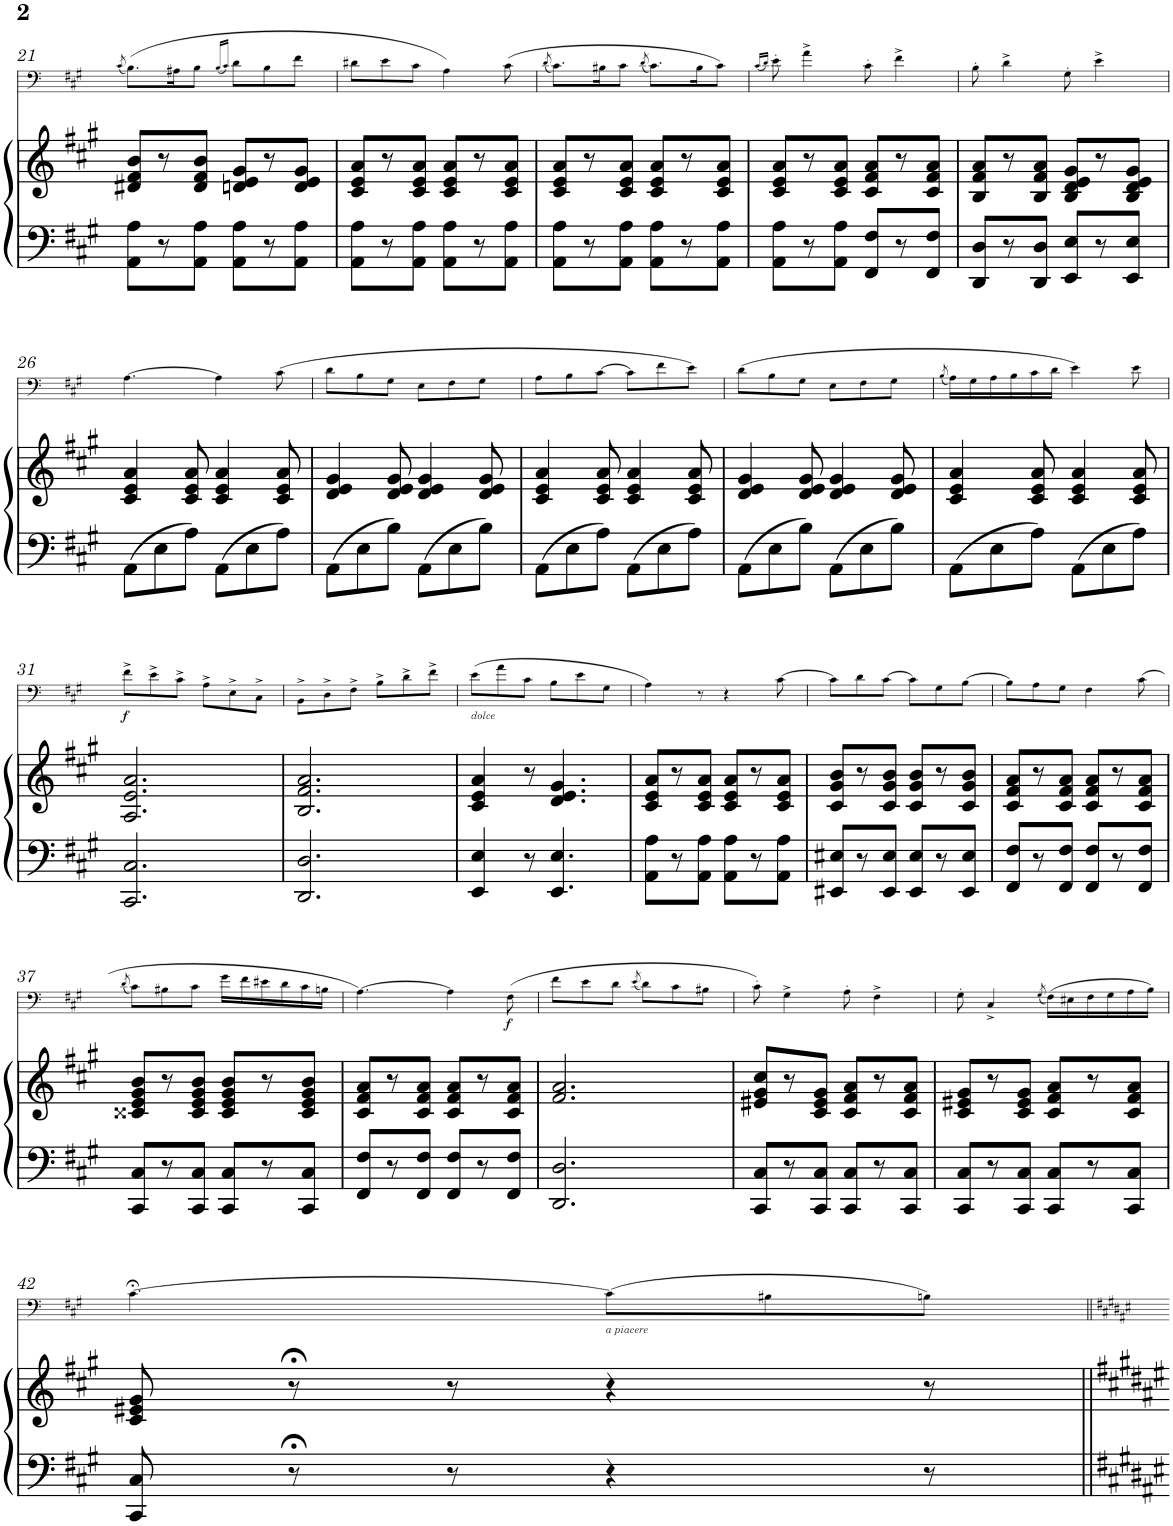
**kern	**kern	**kern	**dynam
*part2	*part2	*part1	*part1
*staff3	*staff2	*staff1	*staff1
*I"Piano	*	*I"Trombone	*
*I'Pno	*	*I'Trb	*
!!LO:PB:g=z
*clefF4	*clefG2	*clefF4	*
*k[f#c#g#]	*k[f#c#g#]	*k[f#c#g#]	*
*M6/8	*M6/8	*M6/8	*
=21	=21	=21	=21
.	.	(8qc#/	.
8AA\ 8A\L	8d#X/ 8f#/ 8b/L	(8.B\L)	.
8r	8r	.	.
.	.	16A#X\K	.
8AA\ 8A\J	8d#/ 8f#/ 8b/J	8B\J	.
.	.	(16qB/LL	.
.	.	16qc#/JJ)	.
8AA\ 8A\L	8dn/ 8e/ 8g#/L	8d\L	.
8r	8r	8B\	.
8AA\ 8A\J	8d/ 8e/ 8g#/J	8f#\J	.
=22	=22	=22	=22
8AA\ 8A\L	8c#/ 8e/ 8a/L	8d#X\L	.
8r	8r	8e\	.
8AA\ 8A\J	8c#/ 8e/ 8a/J	8c#\J	.
8AA\ 8A\L	8c#/ 8e/ 8a/L	4A\)	.
8r	8r	.	.
8AA\ 8A\J	8c#/ 8e/ 8a/J	(8c#\	.
=23	=23	=23	=23
.	.	(8qd/	.
8AA\ 8A\L	8c#/ 8e/ 8a/L	8.c#\L)	.
8r	8r	.	.
.	.	16B#X\K	.
8AA\ 8A\J	8c#/ 8e/ 8a/J	8c#\J	.
.	.	(8qd/	.
8AA\ 8A\L	8c#/ 8e/ 8a/L	8.c#\L)	.
8r	8r	.	.
.	.	16B#\K	.
8AA\ 8A\J	8c#/ 8e/ 8a/J	8c#\J)	.
=24	=24	=24	=24
.	.	(16qc#/LL	.
.	.	16qd/JJ)	.
8AA\ 8A\L	8c#/ 8e/ 8a/L	8e'\	.
8r	8r	4a^\	.
8AA\ 8A\J	8c#/ 8e/ 8a/J	.	.
8FF#/ 8F#/L	8c#/ 8f#/ 8a/L	8c#'\	.
8r	8r	4f#^\	.
8FF#/ 8F#/J	8c#/ 8f#/ 8a/J	.	.
=25	=25	=25	=25
8DD/ 8D/L	8B/ 8f#/ 8a/L	8B'\	.
8r	8r	4d^\	.
8DD/ 8D/J	8B/ 8f#/ 8a/J	.	.
8EE/ 8E/L	8B/ 8d/ 8e/ 8g#/L	8G#'\	.
8r	8r	4e^\	.
8EE/ 8E/J	8B/ 8d/ 8e/ 8g#/J	.	.
!!LO:LB:g=z
=26	=26	=26	=26
8AA\L	4c#/ 4e/ 4a/	[4.A\	.
8E\	.	.	.
8A\J	8c#/ 8e/ 8a/	.	.
8AA\L	4c#/ 4e/ 4a/	4A\]	.
8E\	.	.	.
8A\J	8c#/ 8e/ 8a/	(8c#\	.
=27	=27	=27	=27
8AA\L	4d/ 4e/ 4g#/	8d\L	.
8E\	.	8B\	.
8B\J	8d/ 8e/ 8g#/	8G#\J	.
8AA\L	4d/ 4e/ 4g#/	8E\L	.
8E\	.	8F#\	.
8B\J	8d/ 8e/ 8g#/	8G#\J	.
=28	=28	=28	=28
8AA\L	4c#/ 4e/ 4a/	8A\L	.
8E\	.	8B\	.
8A\J	8c#/ 8e/ 8a/	[8c#\J	.
8AA\L	4c#/ 4e/ 4a/	8c#\L]	.
8E\	.	8f#\	.
8A\J	8c#/ 8e/ 8a/	8e\J)	.
=29	=29	=29	=29
8AA\L	4d/ 4e/ 4g#/	(8d\L	.
8E\	.	8B\	.
8B\J	8d/ 8e/ 8g#/	8G#\J	.
8AA\L	4d/ 4e/ 4g#/	8E\L	.
8E\	.	8F#\	.
8B\J	8d/ 8e/ 8g#/	8G#\J	.
=30	=30	=30	=30
.	.	(8qB/	.
8AA\L	4c#/ 4e/ 4a/	16A\LL)	.
.	.	16G#\	.
8E\	.	16A\	.
.	.	16B\	.
8A\J	8c#/ 8e/ 8a/	16c#\	.
.	.	16d\JJ	.
8AA\L	4c#/ 4e/ 4a/	4e\)	.
8E\	.	.	.
8A\J	8c#/ 8e/ 8a/	8e\	.
!!LO:LB:g=z
=31	=31	=31	=31
!	!	!	!LO:DY:b
2.CC#/ 2.C#/	2.A/ 2.e/ 2.a/	8f#^\L	f
.	.	8e^\	.
.	.	8c#^\J	.
.	.	8A^\L	.
.	.	8E^\	.
.	.	8C#^\J	.
=32	=32	=32	=32
2.DD/ 2.D/	2.B/ 2.f#/ 2.a/	8BB^\L	.
.	.	8D^\	.
.	.	8F#^\J	.
.	.	8B^\L	.
.	.	8d^\	.
.	.	8f#^\J	.
=33	=33	=33	=33
!	!	!LO:TX:b:i:t=dolce	!
4EE/ 4E/	4c#/ 4e/ 4a/	(8e\L	.
.	.	8a\	.
8r	8r	8c#\J	.
4.EE/ 4.E/	4.d/ 4.e/ 4.g#/	8B\L	.
.	.	8e\	.
.	.	8G#\J	.
=34	=34	=34	=34
8AA\ 8A\L	8c#/ 8e/ 8a/L	4A\)	.
8r	8r	.	.
8AA\ 8A\J	8c#/ 8e/ 8a/J	8r	.
8AA\ 8A\L	8c#/ 8e/ 8a/L	4r	.
8r	8r	.	.
8AA\ 8A\J	8c#/ 8e/ 8a/J	[8c#\	.
=35	=35	=35	=35
8EE#X/ 8E#X/L	8c#/ 8g#/ 8b/L	8c#\L]	.
8r	8r	8d\	.
8EE#/ 8E#/J	8c#/ 8g#/ 8b/J	[8c#\J	.
8EE#/ 8E#/L	8c#/ 8g#/ 8b/L	8c#\L]	.
8r	8r	8G#\	.
8EE#/ 8E#/J	8c#/ 8g#/ 8b/J	[8B\J	.
=36	=36	=36	=36
8FF#/ 8F#/L	8c#/ 8f#/ 8a/L	8B\L]	.
8r	8r	8A\	.
8FF#/ 8F#/J	8c#/ 8f#/ 8a/J	8G#\J	.
8FF#/ 8F#/L	8c#/ 8f#/ 8a/L	4F#\	.
8r	8r	.	.
8FF#/ 8F#/J	8c#/ 8f#/ 8a/J	(8c#\	.
!!LO:LB:g=z
=37	=37	=37	=37
.	.	(8qd/	.
8CC#/ 8C#/L	8c##X/ 8e/ 8g#/ 8b/L	8c#\L)	.
8r	8r	8B#X\	.
8CC#/ 8C#/J	8c##/ 8e/ 8g#/ 8b/J	8c#\J	.
8CC#/ 8C#/L	8c##/ 8e/ 8g#/ 8b/L	16g#\LL	.
.	.	16f#\	.
8r	8r	16e#X\	.
.	.	16d\	.
8CC#/ 8C#/J	8c##/ 8e/ 8g#/ 8b/J	16c#\	.
.	.	16Bn\JJ	.
=38	=38	=38	=38
8FF#/ 8F#/L	8c#/ 8f#/ 8a/L	[4.A\)	.
8r	8r	.	.
8FF#/ 8F#/J	8c#/ 8f#/ 8a/J	.	.
8FF#/ 8F#/L	8c#/ 8f#/ 8a/L	4A\]	.
8r	8r	.	.
!	!	!	!LO:DY:b
8FF#/ 8F#/J	8c#/ 8f#/ 8a/J	(8F#\	f
=39	=39	=39	=39
2.DD/ 2.D/	2.f#/ 2.a/	8f#\L	.
.	.	8e\	.
.	.	8d\J	.
.	.	(8qe/	.
.	.	8d\L)	.
.	.	8c#\	.
.	.	8B#X\J	.
=40	=40	=40	=40
8CC#/ 8C#/L	8e#X/ 8g#/ 8cc#/L	8c#'\)	.
8r	8r	4G#^\	.
8CC#/ 8C#/J	8c#/ 8e#/ 8g#/J	.	.
8CC#/ 8C#/L	8c#/ 8f#/ 8a/L	8A'\	.
8r	8r	4F#^\	.
8CC#/ 8C#/J	8c#/ 8f#/ 8a/J	.	.
=41	=41	=41	=41
8CC#/ 8C#/L	8c#/ 8e#X/ 8g#/L	8G#'\	.
8r	8r	4C#^/	.
8CC#/ 8C#/J	8c#/ 8e#/ 8g#/J	.	.
.	.	(8qG#/	.
8CC#/ 8C#/L	8c#/ 8f#/ 8a/L	(16F#\LL)	.
.	.	16E#X\	.
8r	8r	16F#\	.
.	.	16G#\	.
8CC#/ 8C#/J	8c#/ 8f#/ 8a/J	16A\	.
.	.	16B\JJ)	.
!!LO:LB:g=z
=42	=42	=42	=42
8CC#/ 8C#/	8c#/ 8e#X/ 8g#/	[4.c#;<\	.
8r;<	8r;<	.	.
8r	8r	.	.
!	!	!LO:TX:b:i:t=a piacere	!
4r	4r	(8c#\L]	.
.	.	8B#X\	.
8r	8r	8Bn\J)	.
=||	=||	=||	=||
*-	*-	*-	*-
